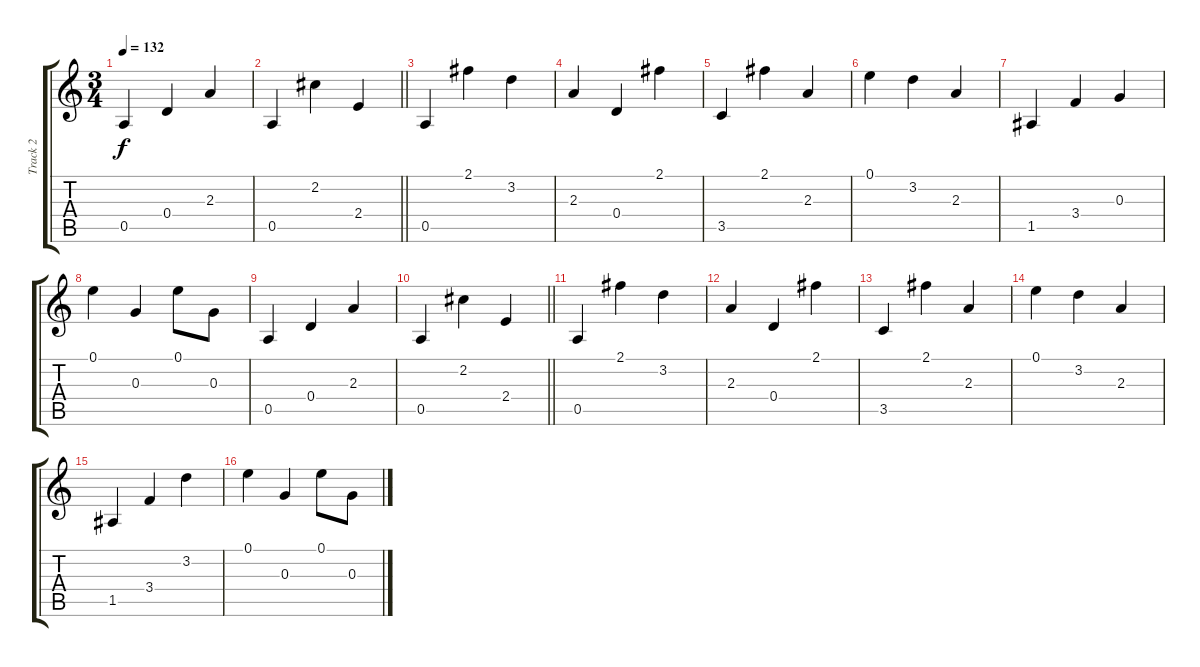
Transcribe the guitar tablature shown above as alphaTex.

\track ("Track 2" "Track 2") {instrument electricguitarjazz}
\staff {score tabs}
\tuning (E4 B3 G3 D3 A2 E2) {hide}
\ts (3 4)
\tempo 132
\clef g2
\ks c
0.5.4{dy f} 0.4.4 2.3.4 |
\barLineRight lightlight
0.5.4 2.2.4 2.4.4 |
0.5.4 2.1.4 3.2.4 |
2.3.4 0.4.4 2.1.4 |
3.5.4 2.1.4 2.3.4 |
0.1.4 3.2.4 2.3.4 |
1.5.4 3.4.4 0.3.4 |
0.1.4 0.3.4 0.1.8 0.3.8 |
0.5.4 0.4.4 2.3.4 |
\barLineRight lightlight
0.5.4 2.2.4 2.4.4 |
0.5.4 2.1.4 3.2.4 |
2.3.4 0.4.4 2.1.4 |
3.5.4 2.1.4 2.3.4 |
0.1.4 3.2.4 2.3.4 |
1.5.4 3.4.4 3.2.4 |
0.1.4 0.3.4 0.1.8 0.3.8
